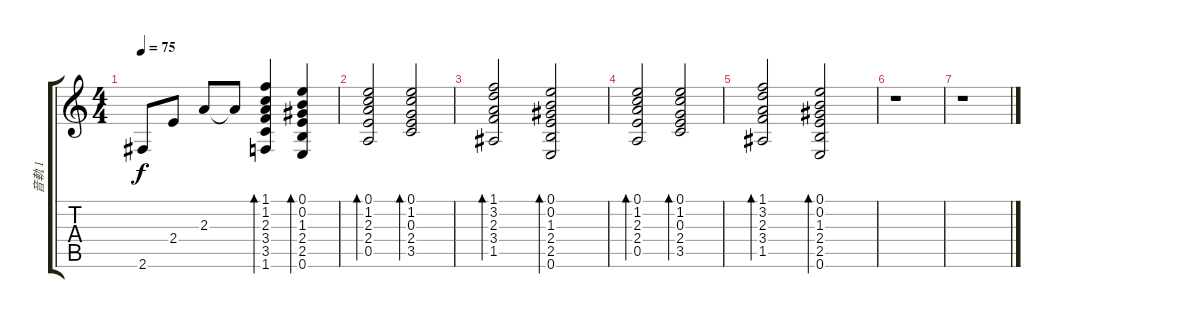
\track ("音軌 1" "音軌 1") {instrument electricguitarjazz}
\staff {score tabs}
\tuning (E4 B3 G3 D3 A2 E2) {hide}
\ts (4 4)
\tempo 75
\clef g2
\ks c
2.6.8{dy f} 2.4.8 2.3.8 2.3{t}.8 (1.1 1.2 2.3 3.4 3.5 1.6).4{bd 60} (0.1 0.2 1.3 2.4 2.5 0.6).4{bd 60} |
(0.1 1.2 2.3 2.4 0.5).2{bd 60} (0.1 1.2 0.3 2.4 3.5).2{bd 60} |
(1.1 3.2 2.3 3.4 1.5).2{bd 60} (0.1 0.2 1.3 2.4 2.5 0.6).2{bd 60} |
(0.1 1.2 2.3 2.4 0.5).2{bd 60} (0.1 1.2 0.3 2.4 3.5).2{bd 60} |
(1.1 3.2 2.3 3.4 1.5).2{bd 60} (0.1 0.2 1.3 2.4 2.5 0.6).2{bd 60} |
r.1 |
r.1
